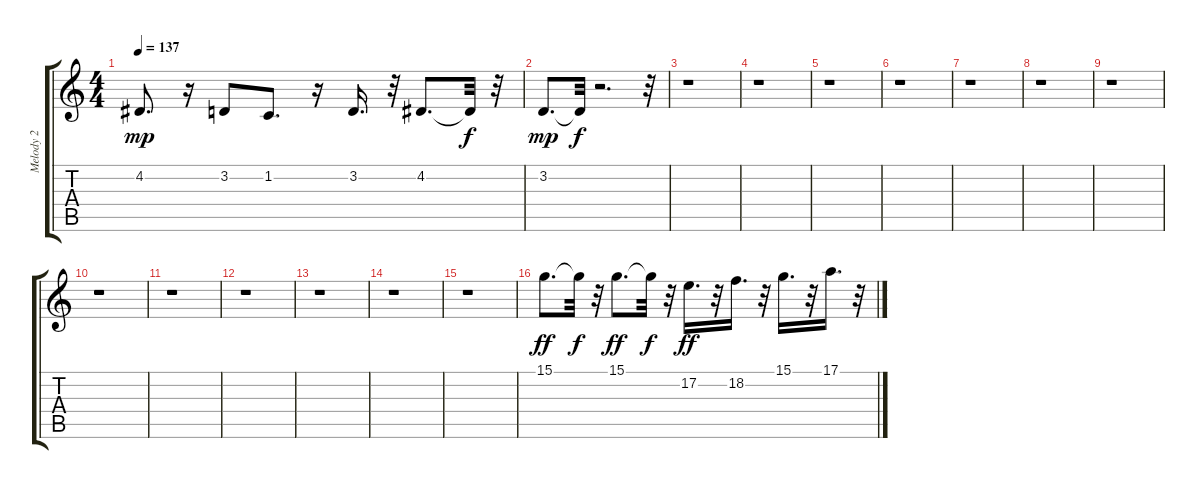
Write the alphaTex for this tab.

\track ("Melody 2" "Melody 2") {mute instrument piccolo}
\staff {score tabs}
\tuning (E4 B3 G3 D3 A2 E2) {hide}
\ts (4 4)
\tempo 137
\clef g2
\ks c
4.2.8{d dy mp} r.16 3.2.8 1.2.8{d} r.16 3.2.16{d} r.32 4.2.8{d} 4.2{t}.32{dy f} r.32 |
3.2.8{d dy mp} 3.2{t}.32{dy f} r.2{d} r.32 |
r.1 |
r.1 |
r.1 |
r.1 |
r.1 |
r.1 |
r.1 |
r.1 |
r.1 |
r.1 |
r.1 |
r.1 |
r.1 |
15.1.8{d dy ff} 15.1{t}.32{dy f} r.32 15.1.8{d dy ff} 15.1{t}.32{dy f} r.32 17.2.16{d dy ff} r.32 18.2.16{d} r.32 15.1.16{d} r.32 17.1.16{d} r.32
